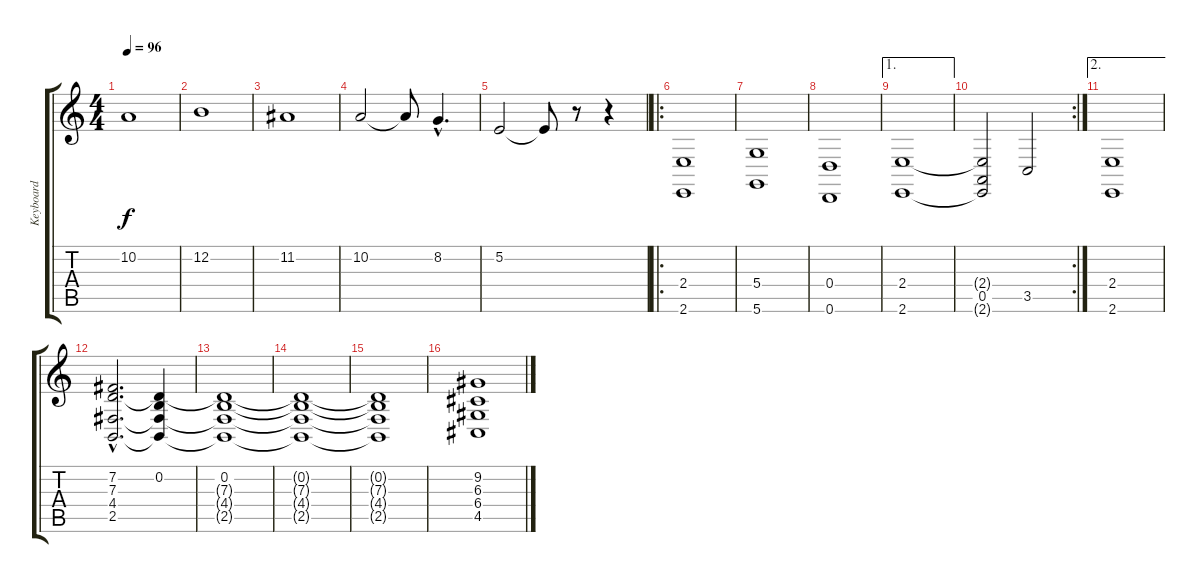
\track ("Keyboard" "Keyboard") {instrument pad4choir}
\staff {score tabs}
\tuning (E4 B3 G3 D3 A2 D2) {hide}
\ts (4 4)
\tempo 96
\clef g2
\ks c
10.2{t}.1{dy f} |
12.2.1 |
11.2.1 |
10.2.2 10.2{t}.8 8.2{hac}.4{d} |
5.2.2 5.2{t}.8 r.8 r.4 |
\ro
(2.4 2.6).1{volume 13 instrument pad4choir} |
(5.4 5.6).1 |
(0.4 0.6).1 |
\ae 1
(2.4 2.6).1 |
\rc 2
(2.4{t} 0.5 2.6{t}).2 3.5.2 |
\ae 2
(2.4 2.6).1 |
(7.2{hac} 7.3{hac} 4.4{hac} 2.5{hac}).2{d instrument stringensemble1} (0.2 7.3{t} 4.4{t} 2.5{t}).4 |
(0.2 7.3{t} 4.4{t} 2.5{t}).1 |
(0.2{t} 7.3{t} 4.4{t} 2.5{t}).1 |
(0.2{t} 7.3{t} 4.4{t} 2.5{t}).1 |
(9.2 6.3 6.4 4.5).1
